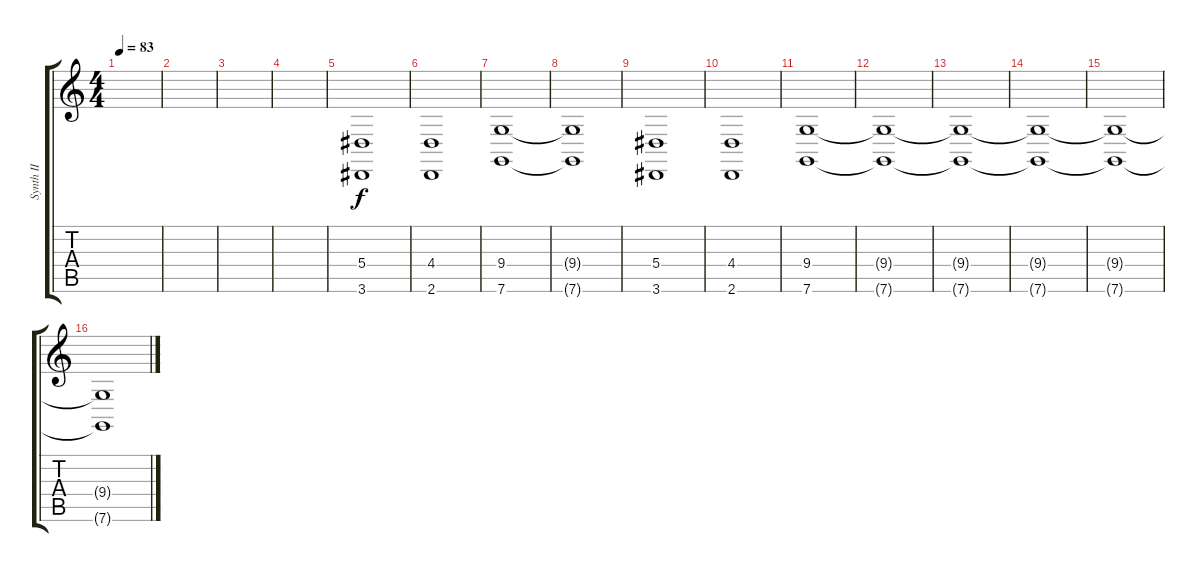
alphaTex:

\track ("Synth II" "Synth II") {instrument synthstrings2}
\staff {score tabs}
\tuning (C4 G3 Eb3 Bb2 F2 C2) {hide}
\ts (4 4)
\tempo 83
\clef g2
\ks c
|
|
|
|
(5.4 3.6).1 |
(4.4 2.6).1 |
(9.4 7.6).1 |
(9.4{t} 7.6{t}).1 |
(5.4 3.6).1 |
(4.4 2.6).1 |
(9.4 7.6).1 |
(9.4{t} 7.6{t}).1 |
(9.4{t} 7.6{t}).1 |
(9.4{t} 7.6{t}).1 |
(9.4{t} 7.6{t}).1 |
(9.4{t} 7.6{t}).1
